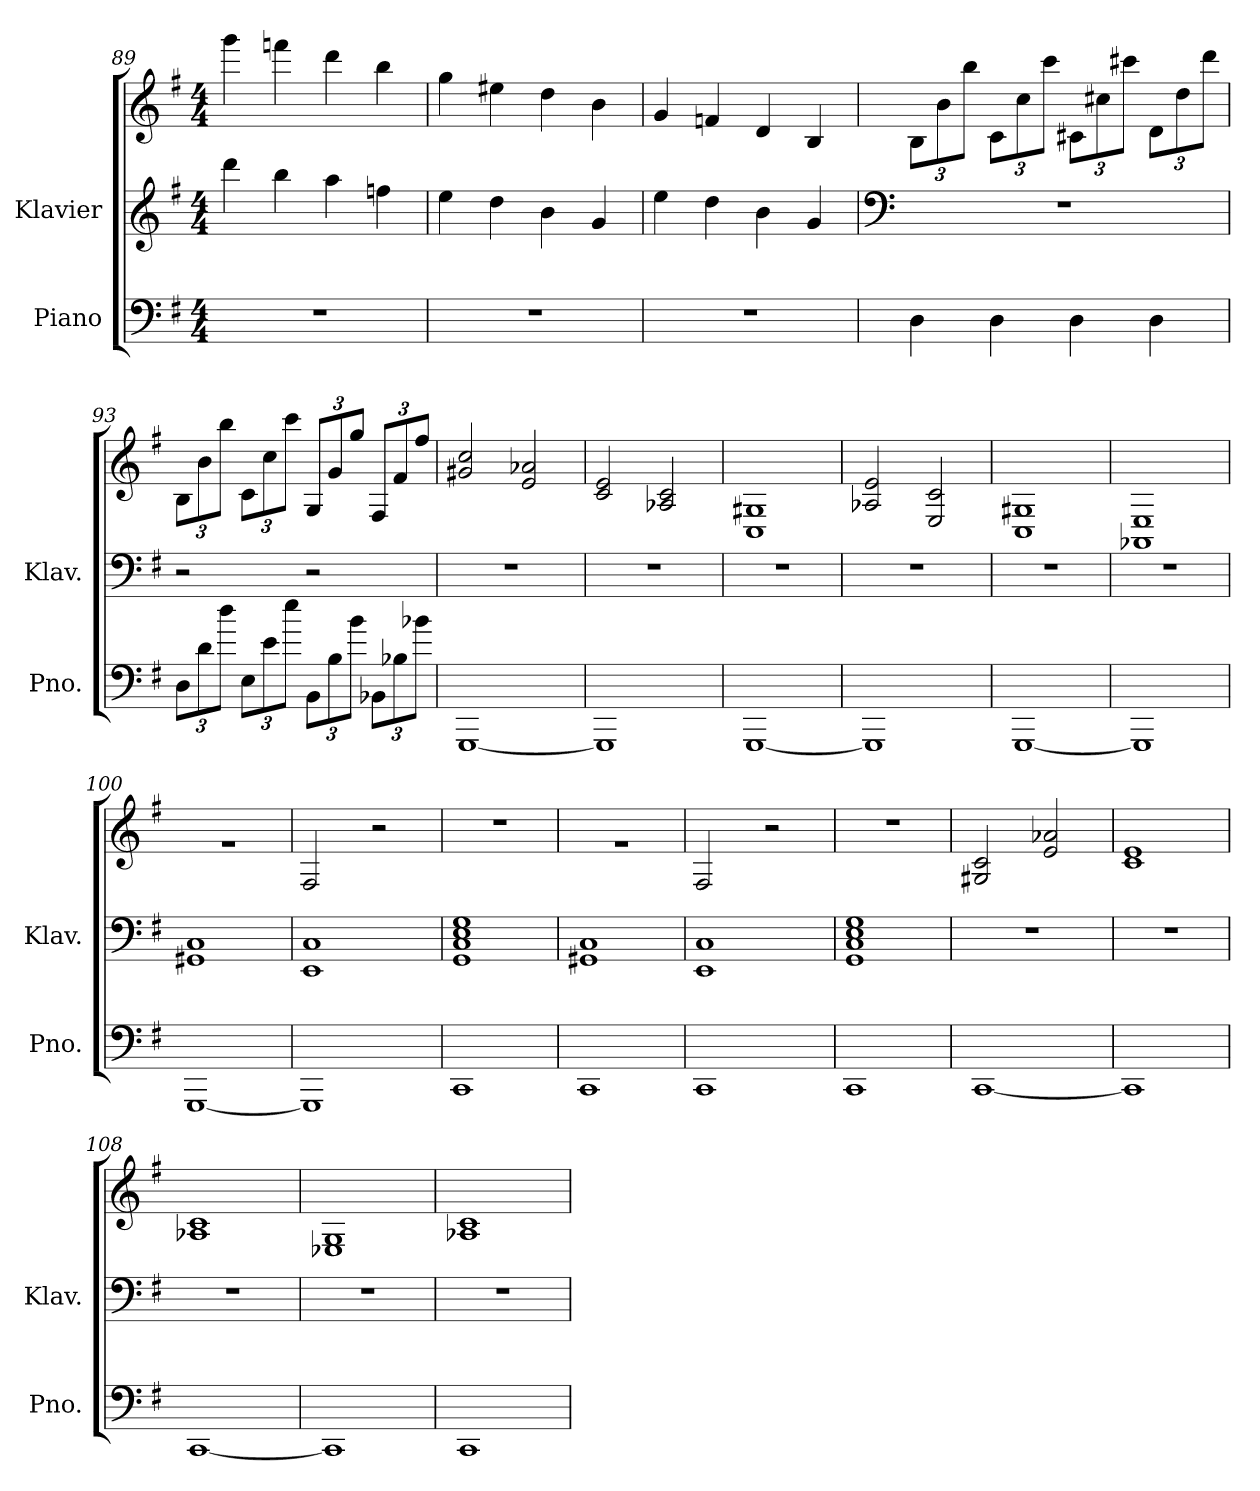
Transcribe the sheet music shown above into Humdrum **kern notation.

**kern	**kern	**kern
*part2	*part1	*part1
*staff3	*staff2	*staff1
*I"Piano	*I"Klavier	*
*I'Pno.	*I'Klav.	*
*clefF4	*clefG2	*clefG2
*k[f#]	*k[f#]	*k[f#]
*M4/4	*M4/4	*M4/4
=89	=89	=89
1r	4ddd\	4ggg\
.	4bb\	4fffn\
.	4aa\	4ddd\
.	4ffn\	4bb\
=90	=90	=90
1r	4ee\	4gg\
.	4dd\	4ee#X\
.	4b\	4dd\
.	4g/	4b\
=91	=91	=91
1r	4ee\	4g/
.	4dd\	4fn/
.	4b\	4d/
.	4g/	4B/
!!LO:PB:g=z
=92	=92	=92
*	*clefF4	*
*	*	*Xbrackettup
4D\	1r	12B\L
.	.	12b\
.	.	12bb\J
4D\	.	12c\L
.	.	12cc\
.	.	12ccc\J
4D\	.	12c#X\L
.	.	12cc#X\
.	.	12ccc#X\J
4D\	.	12d\L
.	.	12dd\
.	.	12ddd\J
=93	=93	=93
*Xbrackettup	*	*
12D\L	2r	12B\L
12d\	.	12b\
12dd\J	.	12bb\J
12E\L	.	12c\L
12e\	.	12cc\
12ee\J	.	12ccc\J
12BB\L	2r	12G/L
12B\	.	12g/
12b\J	.	12gg/J
12BB-X\L	.	12F#/L
12B-X\	.	12f#/
12b-X\J	.	12ff#/J
=94	=94	=94
[1GGG	1r	2g#X/ 2cc/
.	.	2e/ 2a-X/
=95	=95	=95
1GGG]	1r	2c/ 2e/
.	.	2A-X/ 2c/
=96	=96	=96
[1GGG	1r	1C 1G#X
!!LO:LB:g=z
=97	=97	=97
1GGG]	1r	2A-X/ 2e/
.	.	2E/ 2c/
=98	=98	=98
[1GGG	1r	1C 1G#X
=99	=99	=99
1GGG]	1r	1AA-X 1E
=100	=100	=100
[1GGG	1GG#X 1C	1rg
=101	=101	=101
1GGG]	1EE 1C	2F#/
.	.	2r
=102	=102	=102
1CC	1GG 1C 1E 1G	1r
=103	=103	=103
1CC	1GG#X 1C	1rg
=104	=104	=104
1CC	1EE 1C	2F#/
.	.	2r
=105	=105	=105
1CC	1GG 1C 1E 1G	1r
=106	=106	=106
[1CC	1r	2G#X/ 2c/
.	.	2e/ 2a-X/
=107	=107	=107
1CC]	1r	1c 1e
=108	=108	=108
[1CC	1r	1A-X 1c
=109	=109	=109
1CC]	1r	1E-X 1G
!!LO:LB:g=z
=110	=110	=110
1CC	1r	1A-X 1c
=	=	=
*-	*-	*-
